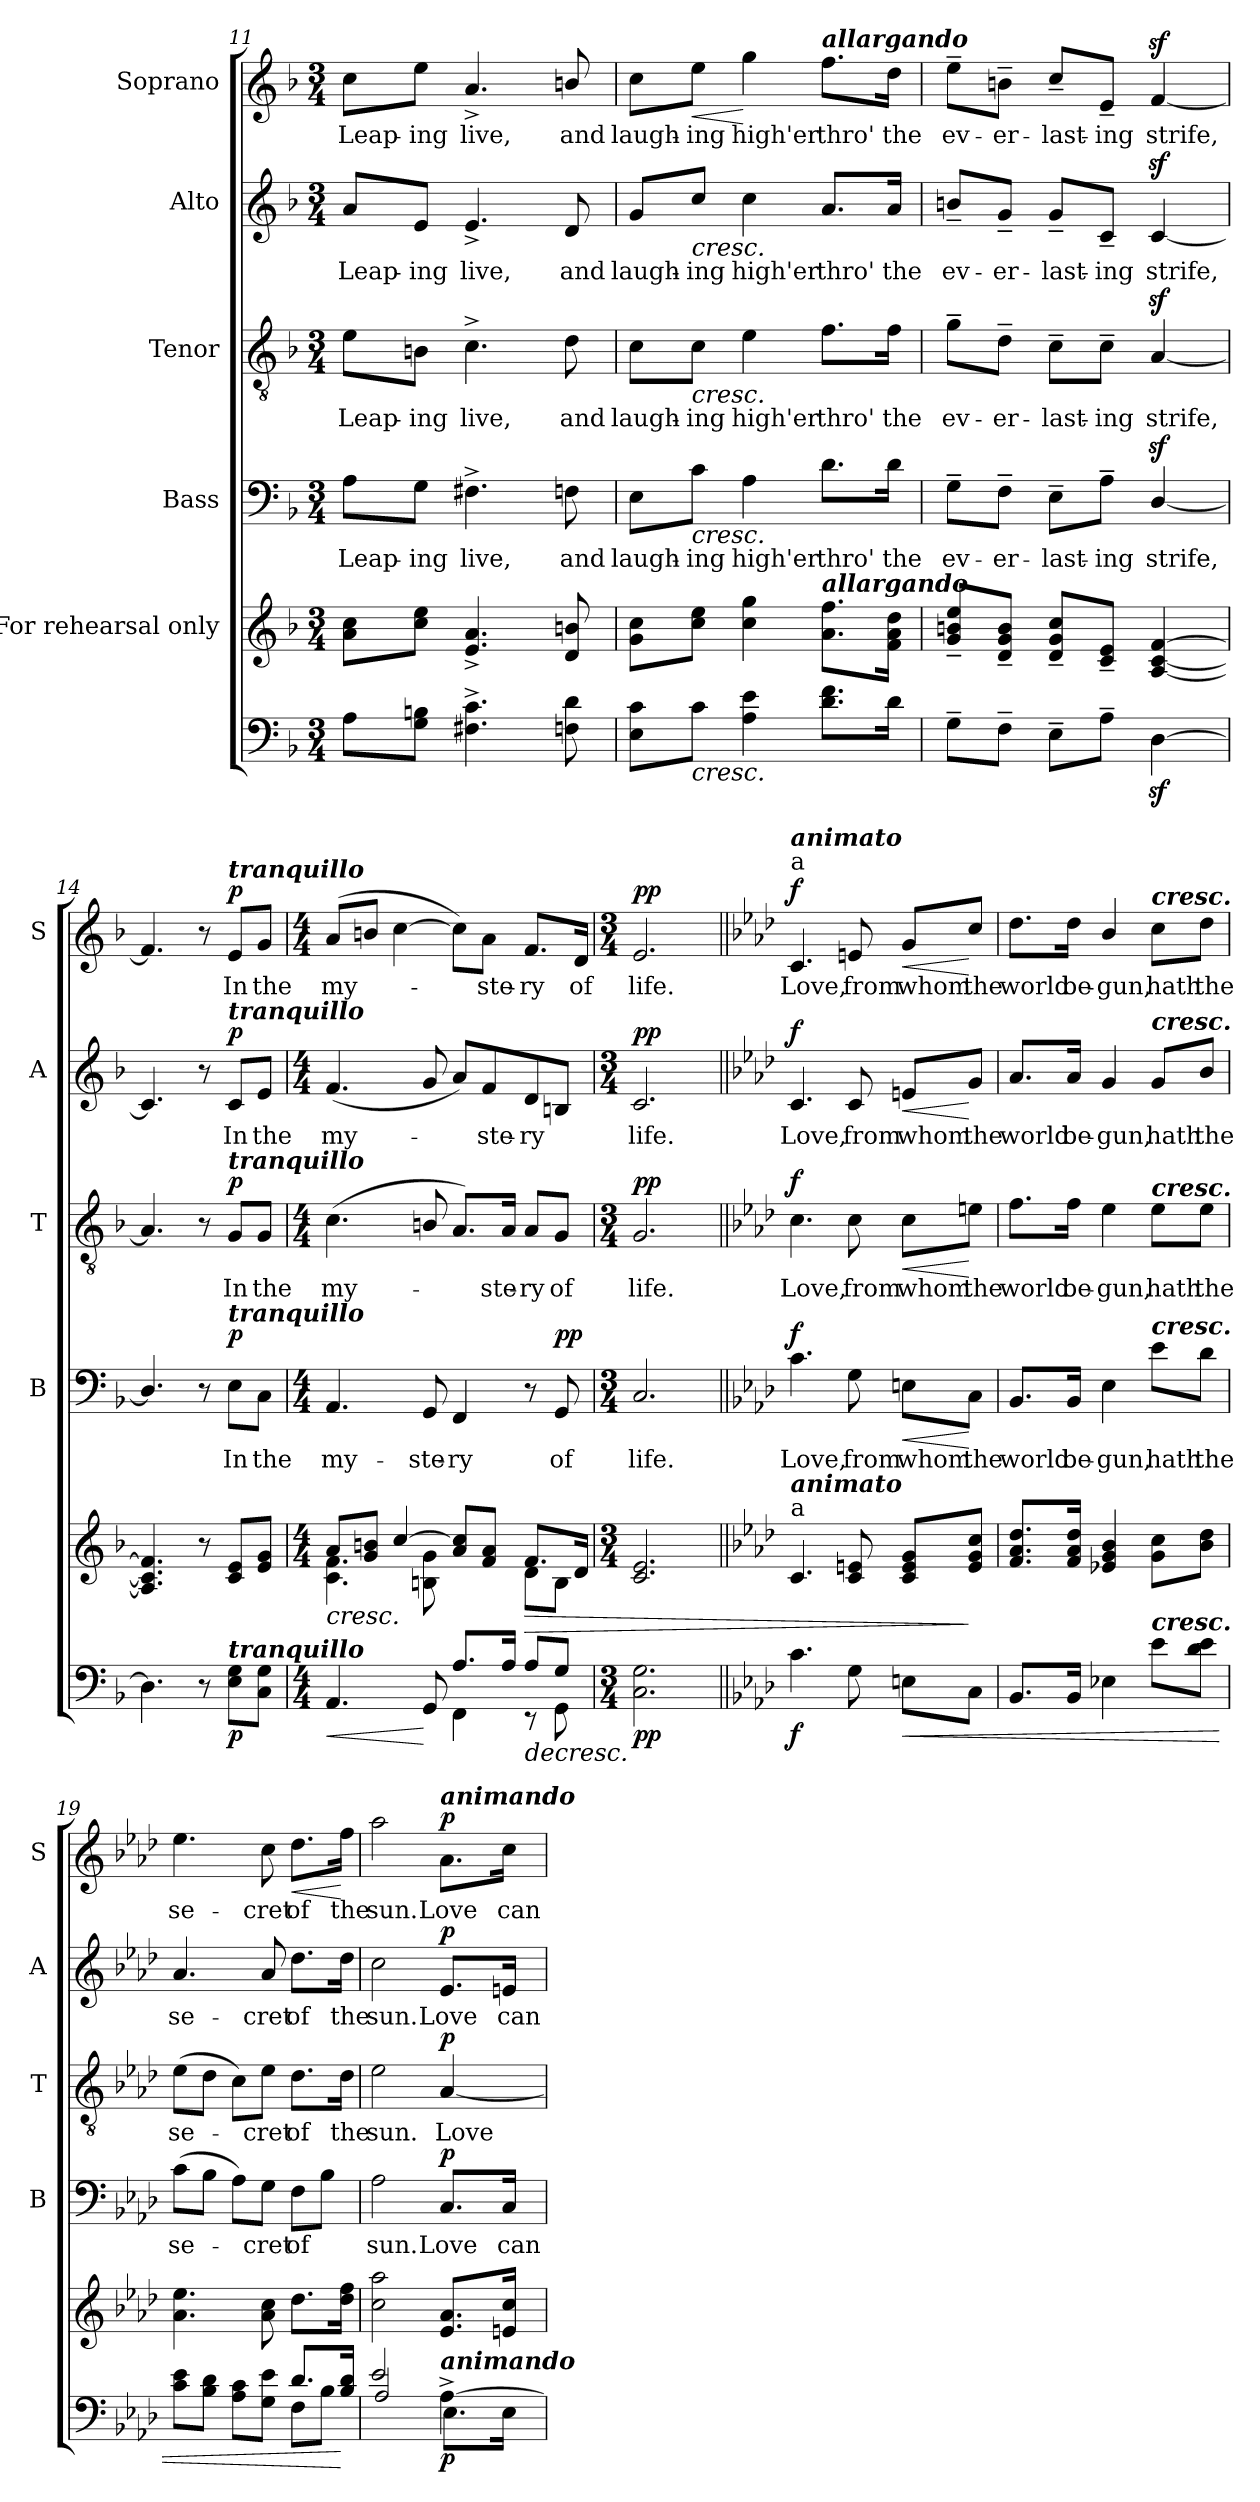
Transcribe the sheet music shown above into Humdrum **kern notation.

**kern	**dynam	**kern	**dynam	**kern	**text	**dynam	**kern	**text	**dynam	**kern	**text	**dynam	**kern	**text	**dynam
*part6	*part6	*part5	*part5	*part4	*part4	*part4	*part3	*part3	*part3	*part2	*part2	*part2	*part1	*part1	*part1
*staff6	*staff6	*staff5	*staff5	*staff4	*staff4	*staff4	*staff3	*staff3	*staff3	*staff2	*staff2	*staff2	*staff1	*staff1	*staff1
*	*	*I"For  rehearsal  only	*	*I"Bass	*	*	*I"Tenor	*	*	*I"Alto	*	*	*I"Soprano	*	*
*	*	*	*	*I'B	*	*	*I'T	*	*	*I'A	*	*	*I'S	*	*
!!LO:LB:g=z
*clefF4	*	*clefG2	*	*clefF4	*	*	*clefGv2	*	*	*clefG2	*	*	*clefG2	*	*
*	*	*	*	*	*	*	*ITrd7c12	*	*	*	*	*	*	*	*
*k[b-]	*	*k[b-]	*	*k[b-]	*	*	*k[b-]	*	*	*k[b-]	*	*	*k[b-]	*	*
*F:	*	*F:	*	*F:	*	*	*F:	*	*	*F:	*	*	*F:	*	*
*M3/4	*	*M3/4	*	*M3/4	*	*	*M3/4	*	*	*M3/4	*	*	*M3/4	*	*
=11	=11	=11	=11	=11	=11	=11	=11	=11	=11	=11	=11	=11	=11	=11	=11
!	!	!	!	!	!LO:LY:b	!	!	!LO:LY:b	!	!	!LO:LY:b	!	!	!LO:LY:b	!
8A\L	.	8a\ 8cc\L	.	8A\L	Leap-	.	8E\L	Leap-	.	8a/L	Leap-	.	8cc\L	Leap-	.
!	!	!	!	!	!LO:LY:b	!	!	!LO:LY:b	!	!	!LO:LY:b	!	!	!LO:LY:b	!
8G\ 8Bn\J	.	8cc\ 8ee\J	.	8G\J	-ing	.	8BBn\J	-ing	.	8e/J	-ing	.	8ee\J	-ing	.
!	!	!	!	!	!LO:LY:b	!	!	!LO:LY:b	!	!	!LO:LY:b	!	!	!LO:LY:b	!
4.F#X\^ 4.c\^	.	4.e/^ 4.a/^	.	4.F#X^\	live,	.	4.C^\	live,	.	4.e^/	live,	.	4.a^/	live,	.
!	!	!	!	!	!LO:LY:b	!	!	!LO:LY:b	!	!	!LO:LY:b	!	!	!LO:LY:b	!
8Fn\ 8d\	.	8d/ 8bn/	.	8Fn\	and	.	8D\	and	.	8d/	and	.	8bn/	and	.
=12	=12	=12	=12	=12	=12	=12	=12	=12	=12	=12	=12	=12	=12	=12	=12
!	!	!	!	!	!LO:LY:b	!	!	!LO:LY:b	!	!	!LO:LY:b	!	!	!LO:LY:b	!
8E\ 8c\L	.	8g\ 8cc\L	.	8E\L	laugh-	.	8C\L	laugh-	.	8g/L	laugh-	.	8cc\L	laugh-	.
!	!LO:HP:b	!	!	!	!LO:LY:b	!LO:HP:b	!	!LO:LY:b	!LO:HP:b	!	!LO:LY:b	!LO:HP:b	!	!LO:LY:b	!LO:HP:b
8c\J	<	8cc\ 8ee\J	.	8c\J	-ing	<	8C\J	-ing	<	8cc/J	-ing	<	8ee\J	-ing	<
!	!	!	!	!	!LO:LY:b	!	!	!LO:LY:b	!	!	!LO:LY:b	!	!	!LO:LY:b	!
4A\ 4e\	.	4cc\ 4gg\	.	4A\	high'er	.	4E\	high'er	.	4cc\	high'er	.	4gg\	high'er	[
!	!	!	!	!	!	!	!	!	!	!	!	!	!LO:TX:a:Bi:t=allargando	!	!
!	!	!LO:TX:a:Bi:t=allargando	!	!	!	!	!	!	!	!	!	!	!	!	!
!	!	!	!	!	!LO:LY:b	!	!	!LO:LY:b	!	!	!LO:LY:b	!	!	!LO:LY:b	!
8.d\ 8.f\L	.	8.a\ 8.ff\L	.	8.d\L	thro'	.	8.F\L	thro'	.	8.a/L	thro'	.	8.ff\L	thro'	.
!	!	!	!	!	!LO:LY:b	!	!	!LO:LY:b	!	!	!LO:LY:b	!	!	!LO:LY:b	!
16d\Jk	.	16f\ 16a\ 16dd\Jk	.	16d\Jk	the	.	16F\Jk	the	.	16a/Jk	the	.	16dd\Jk	the	.
=13	=13	=13	=13	=13	=13	=13	=13	=13	=13	=13	=13	=13	=13	=13	=13
!	!	!	!	!	!LO:LY:b	!	!	!LO:LY:b	!	!	!LO:LY:b	!	!	!LO:LY:b	!
8G~\L	.	8g/~ 8bn/~ 8ee/~L	.	8G~\L	ev-	.	8G~\L	ev-	.	8bn~/L	ev-	.	8ee~\L	ev-	.
!	!	!	!	!	!LO:LY:b	!	!	!LO:LY:b	!	!	!LO:LY:b	!	!	!LO:LY:b	!
8F~\J	.	8d/~ 8g/~ 8b/~J	.	8F~\J	-er-	.	8D~\J	-er-	.	8g~/J	-er-	.	8bn~\J	-er-	.
!	!	!	!	!	!LO:LY:b	!	!	!LO:LY:b	!	!	!LO:LY:b	!	!	!LO:LY:b	!
8E~\L	.	8d/~ 8g/~ 8cc/~L	.	8E~\L	-last-	.	8C~\L	-last-	.	8g~/L	-last-	.	8cc~/L	-last-	.
!	!	!	!	!	!LO:LY:b	!	!	!LO:LY:b	!	!	!LO:LY:b	!	!	!LO:LY:b	!
8A~\J	.	8c/~ 8e/~J	.	8A~\J	-ing	.	8C~\J	-ing	.	8c~/J	-ing	.	8e~/J	-ing	.
!	!	!	!	!	!LO:LY:b	!	!	!LO:LY:b	!	!	!LO:LY:b	!	!	!LO:LY:b	!
[4Dz<\	.	[4A/ [4c/ [4f/	.	[4Dz</	strife,	.	[4AAz</	strife,	.	[4cz</	strife,	.	[4fz</	strife,	.
!!LO:PB:g=z
=14	=14	=14	=14	=14	=14	=14	=14	=14	=14	=14	=14	=14	=14	=14	=14
4.D\]	.	4.A/] 4.c/] 4.f/]	.	4.D/]	.	.	4.AA/]	.	.	4.c/]	.	.	4.f/]	.	.
8r	.	8r	.	8r	.	.	8r	.	.	8r	.	.	8r	.	.
!	!	!	!	!	!	!	!	!	!	!	!	!	!LO:TX:a:Bi:t=tranquillo	!	!
!	!	!	!	!	!	!	!	!	!	!LO:TX:a:Bi:t=tranquillo	!	!	!	!	!
!	!	!	!	!	!	!	!LO:TX:a:Bi:t=tranquillo	!	!	!	!	!	!	!	!
!	!	!	!	!LO:TX:a:Bi:t=tranquillo	!	!	!	!	!	!	!	!	!	!	!
!LO:TX:a:Bi:t=tranquillo	!	!	!	!	!	!	!	!	!	!	!	!	!	!	!
!	!LO:DY:b	!	!	!	!LO:LY:b	!LO:DY:b	!	!LO:LY:b	!LO:DY:b	!	!LO:LY:b	!LO:DY:b	!	!LO:LY:b	!LO:DY:b
8E\ 8G\L	p	8c/ 8e/L	.	8E\L	In	p	8GG/L	In	p	8c/L	In	p	8e/L	In	p
!	!	!	!	!	!LO:LY:b	!	!	!LO:LY:b	!	!	!LO:LY:b	!	!	!LO:LY:b	!
8C\ 8G\J	.	8e/ 8g/J	.	8C\J	the	.	8GG/J	the	.	8e/J	the	.	8g/J	the	.
=15	=15	=15	=15	=15	=15	=15	=15	=15	=15	=15	=15	=15	=15	=15	=15
*M4/4	*	*M4/4	*	*M4/4	*	*	*M4/4	*	*	*M4/4	*	*	*M4/4	*	*
!	!LO:HP:b	!	!LO:HP:b	!	!LO:LY:b	!	!	!LO:LY:b	!	!	!LO:LY:b	!	!	!LO:LY:b	!
*^	*	*^	*	*	*	*	*	*	*	*	*	*	*	*	*
4.AA/	2ryy	<	8a/L	4.c\ 4.f\	<	4.AA/	my-	.	(>4.C\	my-	.	(<4.f/	my-	.	(>8a/L	my-	.
.	.	.	8g/ 8bn/J	.	.	.	.	.	.	.	.	.	.	.	8bn/J	.	.
.	.	.	[4cc/	.	.	.	.	.	.	.	.	.	.	.	[4cc\	.	.
!	!	!	!	!	!	!	!LO:LY:b	!	!	!	!	!	!	!	!	!	!
8GG/	.	[	.	8Bn\ 8g\	.	8GG/	-ste-	.	8BBn/	.	.	8g/	.	.	.	.	.
!	!	!	!	!	!	!	!LO:LY:b	!	!	!	!	!	!	!	!	!	!
8.A/L	4FF\	.	8a/ 8cc/]L	4ryy	.	4FF/	-ry	.	8.AA/L)	.	.	8a/L)	.	.	8cc\L])	.	.
!	!	!	!	!	!	!	!	!	!	!	!	!	!LO:LY:b	!	!	!LO:LY:b	!
.	.	.	8f/ 8a/J	.	.	.	.	.	.	.	.	8f/	-ste-	.	8a\J	-ste-	.
!	!	!	!	!	!	!	!	!	!	!LO:LY:b	!	!	!	!	!	!	!
16A/Jk	.	.	.	.	.	.	.	.	16AA/Jk	-ste-	.	.	.	.	.	.	.
!	!	!LO:HP:b	!	!	!LO:HP:b	!	!	!	!	!LO:LY:b	!	!	!LO:LY:b	!	!	!LO:LY:b	!
8A/L	8r	>	8.f/L	8d\L	>	8r	.	.	8AA/L	-ry	.	8d/	-ry	.	8.f/L	-ry	.
!	!	!	!	!	!	!	!LO:LY:b	!LO:DY:b	!	!LO:LY:b	!	!	!	!	!	!	!
8G/J	8GG\	[	.	8B\J	.	8GG/	of	pp	8GG/J	of	.	8Bn/J	.	.	.	.	.
!	!	!	!	!	!	!	!	!	!	!	!	!	!	!	!	!LO:LY:b	!
.	.	.	16d/Jk	.	[	.	.	.	.	.	.	.	.	.	16d/Jk	of	.
*v	*v	*	*	*	*	*	*	*	*	*	*	*	*	*	*	*	*
*	*	*v	*v	*	*	*	*	*	*	*	*	*	*	*	*	*
=16	=16	=16	=16	=16	=16	=16	=16	=16	=16	=16	=16	=16	=16	=16	=16
*M3/4	*	*M3/4	*	*M3/4	*	*	*M3/4	*	*	*M3/4	*	*	*M3/4	*	*
!	!LO:DY:b	!	!	!	!LO:LY:b	!	!	!LO:LY:b	!LO:DY:b	!	!LO:LY:b	!LO:DY:b	!	!LO:LY:b	!LO:DY:b
2.C\ 2.G\	pp	2.c/ 2.e/	.	2.C/	life.	.	2.GG/	life.	pp	2.c/	life.	pp	2.e/	life.	pp
!!LO:PB:g=z
=17||	=17||	=17||	=17||	=17||	=17||	=17||	=17||	=17||	=17||	=17||	=17||	=17||	=17||	=17||	=17||
*k[b-e-a-d-]	*	*k[b-e-a-d-]	*	*k[b-e-a-d-]	*	*	*k[b-e-a-d-]	*	*	*k[b-e-a-d-]	*	*	*k[b-e-a-d-]	*	*
*A-:	*	*A-:	*	*A-:	*	*	*A-:	*	*	*A-:	*	*	*A-:	*	*
!	!	!	!	!	!	!	!	!	!	!	!	!	!LO:TX:a:t=a	!	!
!	!	!	!	!	!	!	!	!	!	!	!	!	!LO:TX:a:Bi:t=animato	!	!
!	!	!LO:TX:a:t=a	!	!	!	!	!	!	!	!	!	!	!	!	!
!	!	!LO:TX:a:Bi:t=animato	!	!	!	!	!	!	!	!	!	!	!	!	!
!	!LO:DY:b	!	!	!	!LO:LY:b	!LO:DY:b	!	!LO:LY:b	!LO:DY:b	!	!LO:LY:b	!LO:DY:b	!	!LO:LY:b	!LO:DY:b
4.c\	f	4.c/	.	4.c\	Love,	f	4.C\	Love,	f	4.c/	Love,	f	4.c/	Love,	f
!	!	!	!	!	!LO:LY:b	!	!	!LO:LY:b	!	!	!LO:LY:b	!	!	!LO:LY:b	!
8G\	.	8c/ 8en/	.	8G\	from	.	8C\	from	.	8c/	from	.	8en/	from	.
!	!LO:HP:b	!	!	!	!LO:LY:b	!LO:HP:b	!	!LO:LY:b	!LO:HP:b	!	!LO:LY:b	!LO:HP:b	!	!LO:LY:b	!LO:HP:b
8En\L	<	8c/ 8e/ 8g/L	.	8En\L	whom	<	8C\L	whom	<	8en/L	whom	<	8g/L	whom	<
!	!	!	!	!	!LO:LY:b	!	!	!LO:LY:b	!	!	!LO:LY:b	!	!	!LO:LY:b	!
8C\J	]	8e/ 8g/ 8cc/J	]	8C\J	the	[	8En\J	the	[	8g/J	the	[	8cc/J	the	[
=18	=18	=18	=18	=18	=18	=18	=18	=18	=18	=18	=18	=18	=18	=18	=18
!	!	!	!	!	!LO:LY:b	!	!	!LO:LY:b	!	!	!LO:LY:b	!	!	!LO:LY:b	!
8.BB-/L	.	8.f/ 8.a-/ 8.dd-/L	.	8.BB-/L	world	.	8.F\L	world	.	8.a-/L	world	.	8.dd-\L	world	.
!	!	!	!	!	!LO:LY:b	!	!	!LO:LY:b	!	!	!LO:LY:b	!	!	!LO:LY:b	!
16BB-/Jk	.	16f/ 16a-/ 16dd-/Jk	.	16BB-/Jk	be-	.	16F\Jk	be-	.	16a-/Jk	be-	.	16dd-\Jk	be-	.
!	!	!	!	!	!LO:LY:b	!	!	!LO:LY:b	!	!	!LO:LY:b	!	!	!LO:LY:b	!
4E-X\	.	4e-X/ 4g/ 4b-/	.	4E-\	-gun,	.	4E-\	-gun,	.	4g/	-gun,	.	4b-/	-gun,	.
!	!	!	!	!	!	!	!	!	!	!	!	!	!LO:TX:a:Bi:t=cresc.	!	!
!	!	!	!	!	!	!	!	!	!	!LO:TX:a:Bi:t=cresc.	!	!	!	!	!
!	!	!	!	!	!	!	!LO:TX:a:Bi:t=cresc.	!	!	!	!	!	!	!	!
!	!	!	!	!LO:TX:a:Bi:t=cresc.	!	!	!	!	!	!	!	!	!	!	!
!LO:TX:a:Bi:t=cresc.	!	!	!	!	!	!	!	!	!	!	!	!	!	!	!
!	!	!	!	!	!LO:LY:b	!	!	!LO:LY:b	!	!	!LO:LY:b	!	!	!LO:LY:b	!
8e-\L	.	8g\ 8cc\L	.	8e-\L	hath	.	8E-\L	hath	.	8g/L	hath	.	8cc\L	hath	.
!	!	!	!	!	!LO:LY:b	!	!	!LO:LY:b	!	!	!LO:LY:b	!	!	!LO:LY:b	!
8d-\ 8e-\J	.	8b-\ 8dd-\J	.	8d-\J	the	.	8E-\J	the	.	8b-/J	the	.	8dd-\J	the	.
=19	=19	=19	=19	=19	=19	=19	=19	=19	=19	=19	=19	=19	=19	=19	=19
*^	*	*	*	*	*	*	*	*	*	*	*	*	*	*	*
!	!	!	!	!	!	!LO:LY:b	!	!	!LO:LY:b	!	!	!LO:LY:b	!	!	!LO:LY:b	!
8c\ 8e-\L	2ryy	.	4.a-\ 4.ee-\	.	(>8c\L	se-	.	(>8E-\L	se-	.	4.a-/	se-	.	4.ee-\	se-	.
8B-\ 8d-\J	.	.	.	.	8B-\J	.	.	8D-\J	.	.	.	.	.	.	.	.
8A-\ 8c\L	.	.	.	.	8A-\L)	.	.	8C\L)	.	.	.	.	.	.	.	.
!	!	!	!	!	!	!LO:LY:b	!	!	!LO:LY:b	!	!	!LO:LY:b	!	!	!LO:LY:b	!
8G\ 8e-\J	.	.	8a-\ 8cc\	.	8G\J	-cret	.	8E-\J	-cret	.	8a-/	-cret	.	8cc\	-cret	.
!	!	!	!	!	!	!LO:LY:b	!	!	!LO:LY:b	!	!	!LO:LY:b	!	!	!LO:LY:b	!LO:HP:b
8.d-/L	8F\L	.	8.dd-\L	.	8F\L	of	.	8.D-\L	of	.	8.dd-\L	of	.	8.dd-\L	of	<
.	8B-\J	.	.	.	8B-\J	.	[	.	.	.	.	.	.	.	.	.
!	!	!	!	!	!	!	!	!	!LO:LY:b	!	!	!LO:LY:b	!	!	!LO:LY:b	!
16B-/ 16d-/Jk	.	[	16dd-\ 16ff\Jk	.	.	.	.	16D-\Jk	the	[	16dd-\Jk	the	[	16ff\Jk	the	[
!!LO:PB:g=z
=20	=20	=20	=20	=20	=20	=20	=20	=20	=20	=20	=20	=20	=20	=20	=20	=20
!	!	!	!	!	!	!LO:LY:b	!	!	!LO:LY:b	!	!	!LO:LY:b	!	!	!LO:LY:b	!
2e-/	2A-/	.	2cc\ 2aa-\	.	2A-\	sun.	.	2E-\	sun.	.	2cc\	sun.	.	2aa-\	sun.	.
!	!	!	!	!	!	!	!	!	!	!	!	!	!	!LO:TX:a:Bi:t=animando	!	!
!LO:TX:a:Bi:t=animando	!	!	!	!	!	!	!	!	!	!	!	!	!	!	!	!
!	!	!LO:DY:b	!	!	!	!LO:LY:b	!LO:DY:b	!	!LO:LY:b	!LO:DY:b	!	!LO:LY:b	!LO:DY:b	!	!LO:LY:b	!LO:DY:b
[4A-^\	8.E-\L	p	8.e-/ 8.a-/L	.	8.C/L	Love	p	[4AA-/	Love	p	8.e-/L	Love	p	8.a-\L	Love	p
!	!	!	!	!	!	!LO:LY:b	!	!	!	!	!	!LO:LY:b	!	!	!LO:LY:b	!
.	16E-\Jk	.	16en/ 16cc/Jk	.	16C/Jk	can	.	.	.	.	16en/Jk	can	.	16cc\Jk	can	.
*v	*v	*	*	*	*	*	*	*	*	*	*	*	*	*	*	*
=	=	=	=	=	=	=	=	=	=	=	=	=	=	=	=
*-	*-	*-	*-	*-	*-	*-	*-	*-	*-	*-	*-	*-	*-	*-	*-
